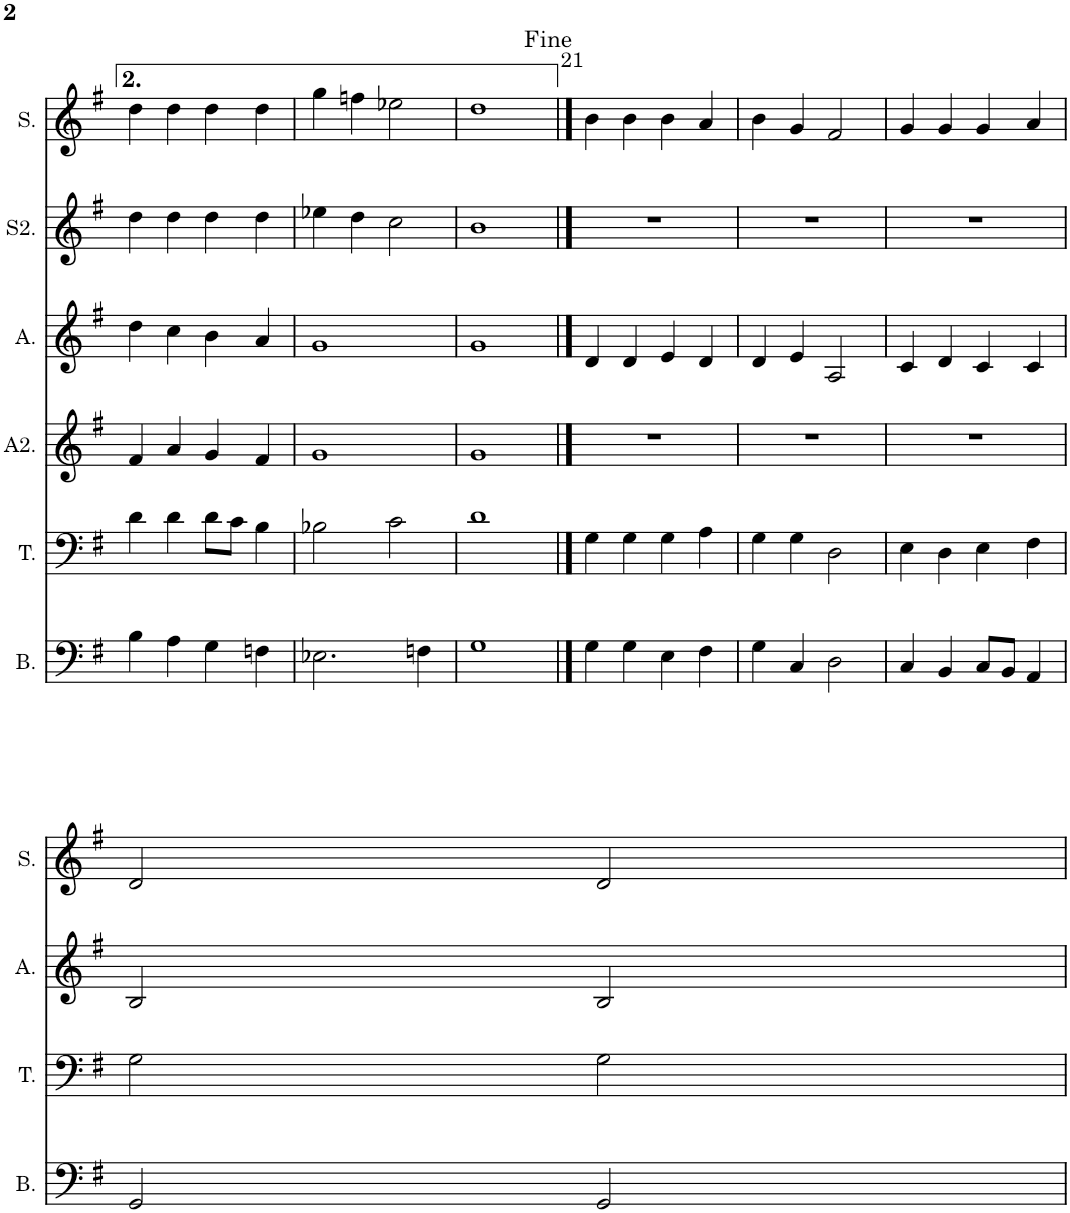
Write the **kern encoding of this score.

**kern	**kern	**kern	**kern	**kern	**kern
*part6	*part5	*part4	*part3	*part2	*part1
*staff6	*staff5	*staff4	*staff3	*staff2	*staff1
*I"Bass	*I"Tenor	*I"Alto	*I"Alto	*I"Soprano	*I"Soprano
*I'B.	*I'T.	*I'A2.	*I'A.	*I'S2.	*I'S.
!!LO:PB:g=z
*clefF4	*clefF4	*clefG2	*clefG2	*clefG2	*clefG2
*k[f#]	*k[f#]	*k[f#]	*k[f#]	*k[f#]	*k[f#]
*M2/2	*M2/2	*M2/2	*M2/2	*M2/2	*M2/2
*met(c|)	*met(c|)	*met(c|)	*met(c|)	*met(c|)	*met(c|)
=18	=18	=18	=18	=18	=18
4B\	4d\	4f#/	4dd\	4dd\	4dd\
4A\	4d\	4a/	4cc\	4dd\	4dd\
4G\	8d\L	4g/	4b\	4dd\	4dd\
.	8c\J	.	.	.	.
4Fn\	4B\	4f#/	4a/	4dd\	4dd\
=19	=19	=19	=19	=19	=19
2.E-X\	2B-X\	1g	1g	4ee-X\	4gg\
.	.	.	.	4dd\	4ffn\
.	2c\	.	.	2cc\	2ee-X\
4Fn\	.	.	.	.	.
=20	=20	=20	=20	=20	=20
1G	1d	1g	1g	1b	1dd
!!LO:REH:place=s1:a:cj:enc=none:t=21
==21	==21	==21	==21	==21	==21
4G\	4G\	1r	4d/	1r	4b\
4G\	4G\	.	4d/	.	4b\
4E\	4G\	.	4e/	.	4b\
4F#\	4A\	.	4d/	.	4a/
=22	=22	=22	=22	=22	=22
4G\	4G\	1r	4d/	1r	4b\
4C/	4G\	.	4e/	.	4g/
2D\	2D\	.	2A/	.	2f#/
=23	=23	=23	=23	=23	=23
4C/	4E\	1r	4c/	1r	4g/
4BB/	4D\	.	4d/	.	4g/
8C/L	4E\	.	4c/	.	4g/
8BB/J	.	.	.	.	.
4AA/	4F#\	.	4c/	.	4a/
!!LO:LB:g=z
=24	=24	=24	=24	=24	=24
2GG/	2G\	1r	2B/	1r	2d/
2GG/	2G\	.	2B/	.	2d/
=	=	=	=	=	=
*-	*-	*-	*-	*-	*-
